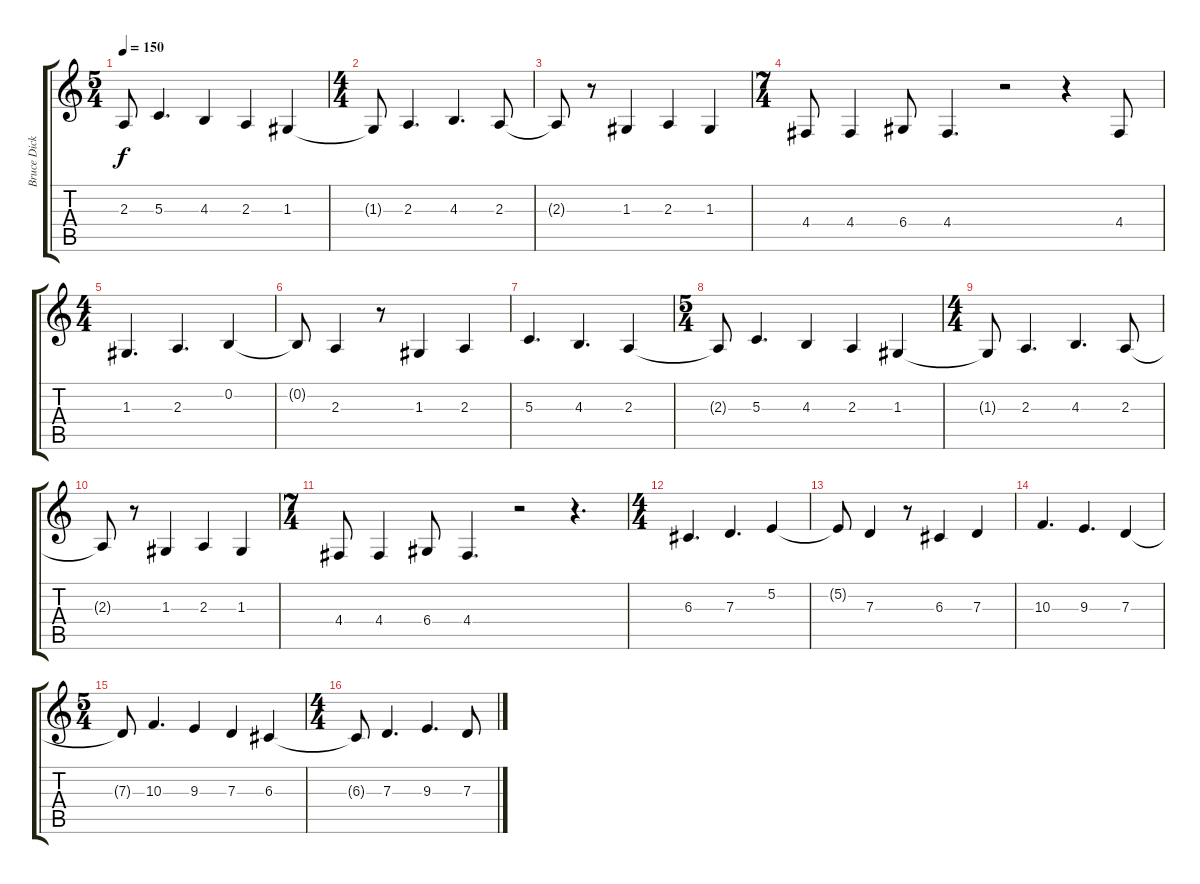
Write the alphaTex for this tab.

\track ("Bruce Dickinson" "Bruce Dick") {instrument violin}
\staff {score tabs}
\tuning (E4 B3 G3 D3 A2 E2) {hide}
\ts (5 4)
\tempo 150
\clef g2
\ks c
2.3{t}.8{dy f} 5.3.4{d} 4.3.4 2.3.4 1.3.4 |
\ts (4 4)
1.3{t}.8 2.3.4{d} 4.3.4{d} 2.3.8 |
2.3{t}.8 r.8 1.3.4 2.3.4 1.3.4 |
\ts (7 4)
4.4.8 4.4.4 6.4.8 4.4.4{d} r.2 r.4 4.4.8 |
\ts (4 4)
1.3.4{d} 2.3.4{d} 0.2.4 |
0.2{t}.8 2.3.4 r.8 1.3.4 2.3.4 |
5.3.4{d} 4.3.4{d} 2.3.4 |
\ts (5 4)
2.3{t}.8 5.3.4{d} 4.3.4 2.3.4 1.3.4 |
\ts (4 4)
1.3{t}.8 2.3.4{d} 4.3.4{d} 2.3.8 |
2.3{t}.8 r.8 1.3.4 2.3.4 1.3.4 |
\ts (7 4)
4.4.8 4.4.4 6.4.8 4.4.4{d} r.2 r.4{d} |
\ts (4 4)
6.3.4{d} 7.3.4{d} 5.2.4 |
5.2{t}.8 7.3.4 r.8 6.3.4 7.3.4 |
10.3.4{d} 9.3.4{d} 7.3.4 |
\ts (5 4)
7.3{t}.8 10.3.4{d} 9.3.4 7.3.4 6.3.4 |
\ts (4 4)
6.3{t}.8 7.3.4{d} 9.3.4{d} 7.3.8
